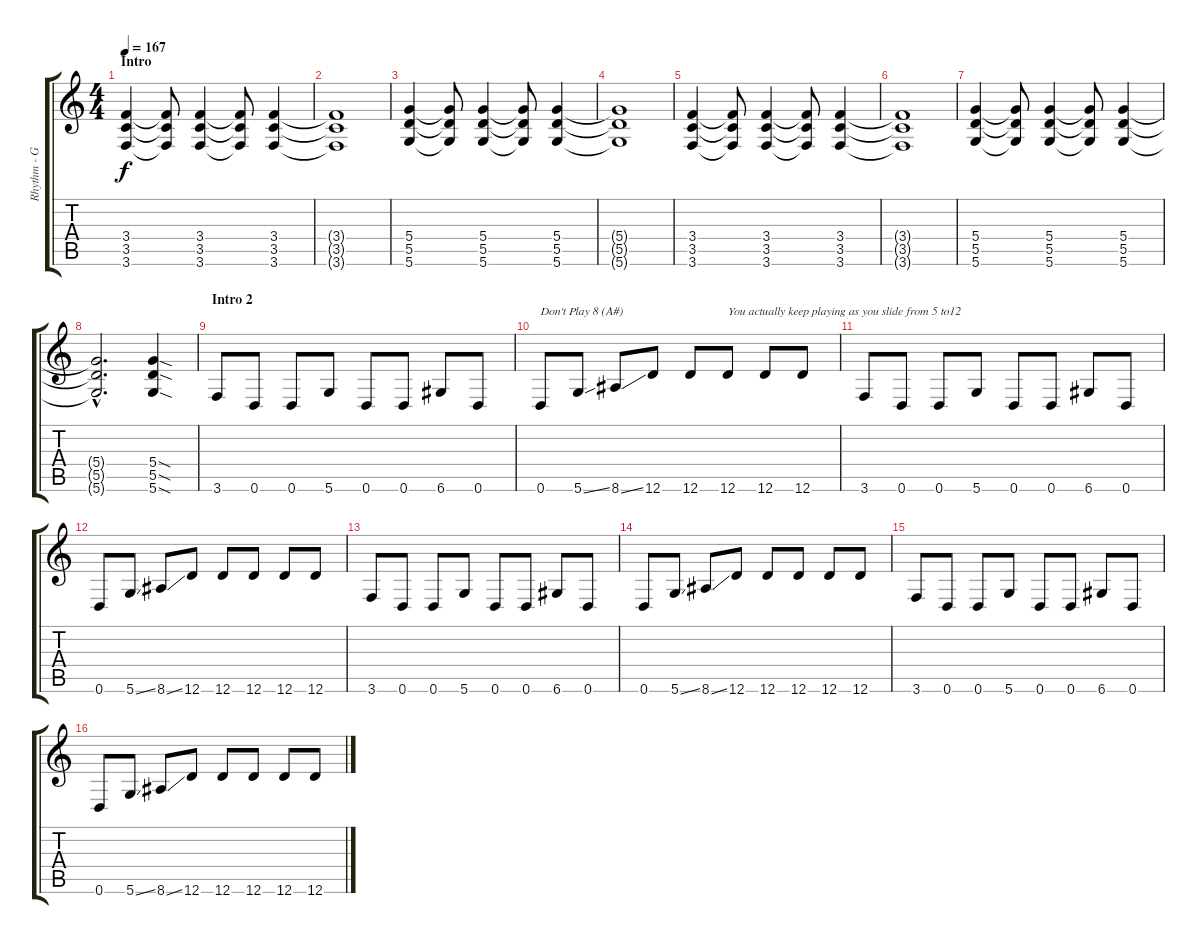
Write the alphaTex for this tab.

\track ("Rhythm - Guitar" "Rhythm - G") {instrument distortionguitar}
\staff {score tabs}
\tuning (E4 B3 G3 D3 A2 D2) {hide}
\ts (4 4)
\section ("" "Intro")
\tempo 167
\clef g2
\ks c
(3.4 3.5 3.6).4{dy f instrument distortionguitar} (3.4{t} 3.5{t} 3.6{t}).8 (3.4 3.5 3.6).4 (3.4{t} 3.5{t} 3.6{t}).8 (3.4 3.5 3.6).4 |
(3.4{t} 3.5{t} 3.6{t}).1 |
(5.4 5.5 5.6).4 (5.4{t} 5.5{t} 5.6{t}).8 (5.4 5.5 5.6).4 (5.4{t} 5.5{t} 5.6{t}).8 (5.4 5.5 5.6).4 |
(5.4{t} 5.5{t} 5.6{t}).1 |
(3.4 3.5 3.6).4 (3.4{t} 3.5{t} 3.6{t}).8 (3.4 3.5 3.6).4 (3.4{t} 3.5{t} 3.6{t}).8 (3.4 3.5 3.6).4 |
(3.4{t} 3.5{t} 3.6{t}).1 |
(5.4 5.5 5.6).4 (5.4{t} 5.5{t} 5.6{t}).8 (5.4 5.5 5.6).4 (5.4{t} 5.5{t} 5.6{t}).8 (5.4 5.5 5.6).4 |
(5.4{hac t} 5.5{hac t} 5.6{hac t}).2{d} (5.4{sod} 5.5{sod} 5.6{sod}).4 |
\section ("" "Intro 2")
3.6.8 0.6.8 0.6.8 5.6.8 0.6.8 0.6.8 6.6.8 0.6.8 |
0.6.8{txt "Don't Play 8 (A#)"} 5.6{ss}.8 8.6{ss}.8 12.6.8 12.6.8 12.6.8{txt "You actually keep playing as you slide from 5 to12"} 12.6.8 12.6.8 |
3.6.8 0.6.8 0.6.8 5.6.8 0.6.8 0.6.8 6.6.8 0.6.8 |
0.6.8 5.6{ss}.8 8.6{ss}.8 12.6.8 12.6.8 12.6.8 12.6.8 12.6.8 |
3.6.8 0.6.8 0.6.8 5.6.8 0.6.8 0.6.8 6.6.8 0.6.8 |
0.6.8 5.6{ss}.8 8.6{ss}.8 12.6.8 12.6.8 12.6.8 12.6.8 12.6.8 |
3.6.8 0.6.8 0.6.8 5.6.8 0.6.8 0.6.8 6.6.8 0.6.8 |
0.6.8 5.6{ss}.8 8.6{ss}.8 12.6.8 12.6.8 12.6.8 12.6.8 12.6.8
